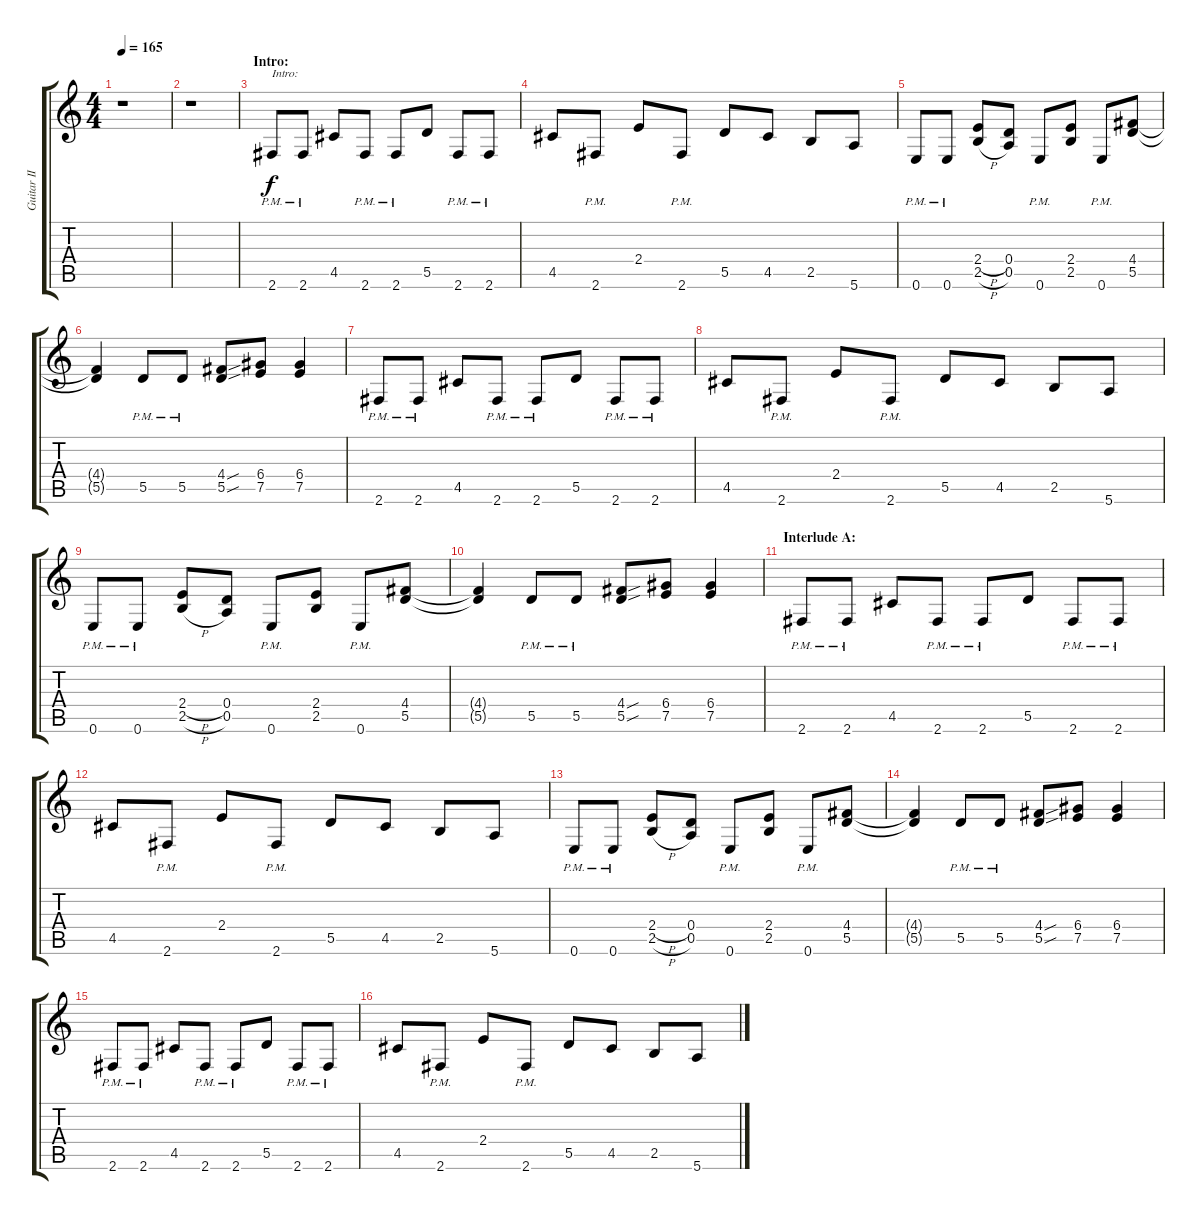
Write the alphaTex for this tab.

\track ("Guitar II" "Guitar II") {instrument distortionguitar}
\staff {score tabs}
\tuning (E4 B3 G3 D3 A2 E2) {hide}
\ts (4 4)
\tempo 165
\clef g2
\ks c
r.1{dy f instrument distortionguitar} |
r.1 |
\section ("" "Intro:")
2.6{pm}.8{txt "Intro:"} 2.6{pm}.8 4.5.8 2.6{pm}.8 2.6{pm}.8 5.5.8 2.6{pm}.8 2.6{pm}.8 |
4.5.8 2.6{pm}.8 2.4.8 2.6{pm}.8 5.5.8 4.5.8 2.5.8 5.6.8 |
0.6{pm}.8 0.6{pm}.8 (2.4{h} 2.5{h}).8 (0.4 0.5).8 0.6{pm}.8 (2.4 2.5).8 0.6{pm}.8 (4.4 5.5).8 |
(4.4{t} 5.5{t}).4 5.5{pm}.8 5.5{pm}.8 (4.4{sou} 5.5{sou}).8 (6.4 7.5).8 (6.4 7.5).4 |
2.6{pm}.8 2.6{pm}.8 4.5.8 2.6{pm}.8 2.6{pm}.8 5.5.8 2.6{pm}.8 2.6{pm}.8 |
4.5.8 2.6{pm}.8 2.4.8 2.6{pm}.8 5.5.8 4.5.8 2.5.8 5.6.8 |
0.6{pm}.8 0.6{pm}.8 (2.4{h} 2.5{h}).8 (0.4 0.5).8 0.6{pm}.8 (2.4 2.5).8 0.6{pm}.8 (4.4 5.5).8 |
(4.4{t} 5.5{t}).4 5.5{pm}.8 5.5{pm}.8 (4.4{sou} 5.5{sou}).8 (6.4 7.5).8 (6.4 7.5).4 |
\section ("" "Interlude A:")
2.6{pm}.8 2.6{pm}.8 4.5.8 2.6{pm}.8 2.6{pm}.8 5.5.8 2.6{pm}.8 2.6{pm}.8 |
4.5.8 2.6{pm}.8 2.4.8 2.6{pm}.8 5.5.8 4.5.8 2.5.8 5.6.8 |
0.6{pm}.8 0.6{pm}.8 (2.4{h} 2.5{h}).8 (0.4 0.5).8 0.6{pm}.8 (2.4 2.5).8 0.6{pm}.8 (4.4 5.5).8 |
(4.4{t} 5.5{t}).4 5.5{pm}.8 5.5{pm}.8 (4.4{sou} 5.5{sou}).8 (6.4 7.5).8 (6.4 7.5).4 |
2.6{pm}.8 2.6{pm}.8 4.5.8 2.6{pm}.8 2.6{pm}.8 5.5.8 2.6{pm}.8 2.6{pm}.8 |
4.5.8 2.6{pm}.8 2.4.8 2.6{pm}.8 5.5.8 4.5.8 2.5.8 5.6.8
